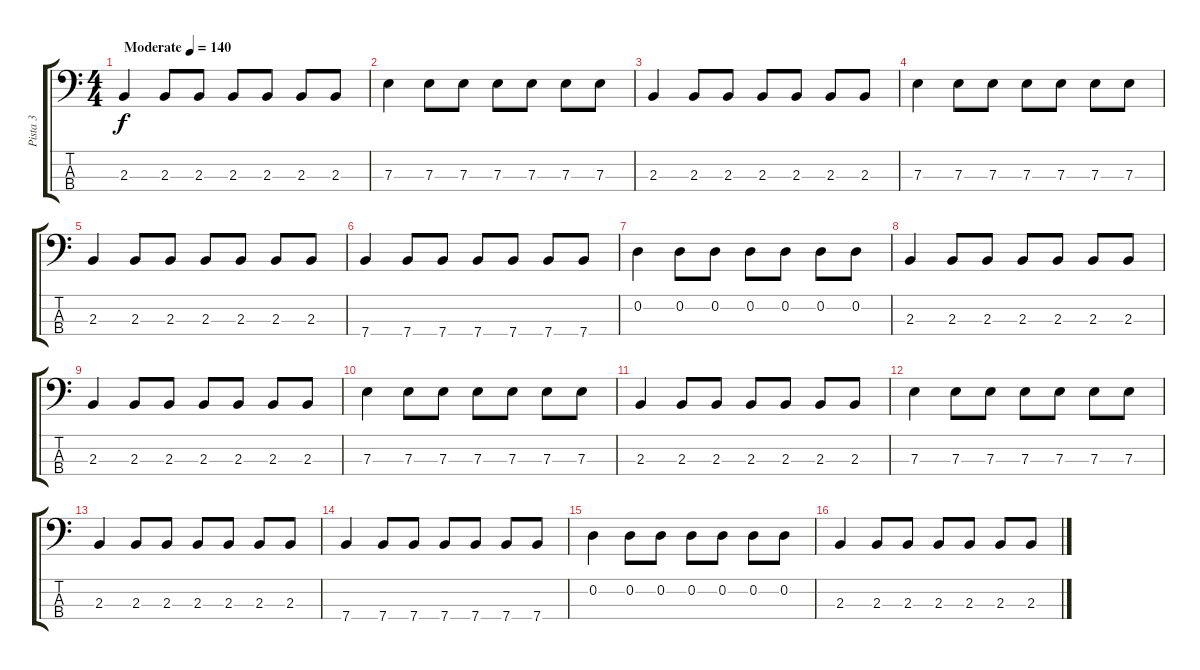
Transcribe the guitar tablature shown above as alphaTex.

\track ("Pista 3" "Pista 3") {instrument electricbassfinger}
\staff {score tabs}
\tuning (G2 D2 A1 E1) {hide}
\ts (4 4)
\tempo (140 "Moderate")
\clef f4
\ks c
2.3.4{dy f instrument electricbassfinger} 2.3.8 2.3.8 2.3.8 2.3.8 2.3.8 2.3.8 |
7.3.4 7.3.8 7.3.8 7.3.8 7.3.8 7.3.8 7.3.8 |
2.3.4 2.3.8 2.3.8 2.3.8 2.3.8 2.3.8 2.3.8 |
7.3.4 7.3.8 7.3.8 7.3.8 7.3.8 7.3.8 7.3.8 |
2.3.4 2.3.8 2.3.8 2.3.8 2.3.8 2.3.8 2.3.8 |
7.4.4 7.4.8 7.4.8 7.4.8 7.4.8 7.4.8 7.4.8 |
0.2.4 0.2.8 0.2.8 0.2.8 0.2.8 0.2.8 0.2.8 |
2.3.4 2.3.8 2.3.8 2.3.8 2.3.8 2.3.8 2.3.8 |
2.3.4 2.3.8 2.3.8 2.3.8 2.3.8 2.3.8 2.3.8 |
7.3.4 7.3.8 7.3.8 7.3.8 7.3.8 7.3.8 7.3.8 |
2.3.4 2.3.8 2.3.8 2.3.8 2.3.8 2.3.8 2.3.8 |
7.3.4 7.3.8 7.3.8 7.3.8 7.3.8 7.3.8 7.3.8 |
2.3.4 2.3.8 2.3.8 2.3.8 2.3.8 2.3.8 2.3.8 |
7.4.4 7.4.8 7.4.8 7.4.8 7.4.8 7.4.8 7.4.8 |
0.2.4 0.2.8 0.2.8 0.2.8 0.2.8 0.2.8 0.2.8 |
2.3.4 2.3.8 2.3.8 2.3.8 2.3.8 2.3.8 2.3.8
